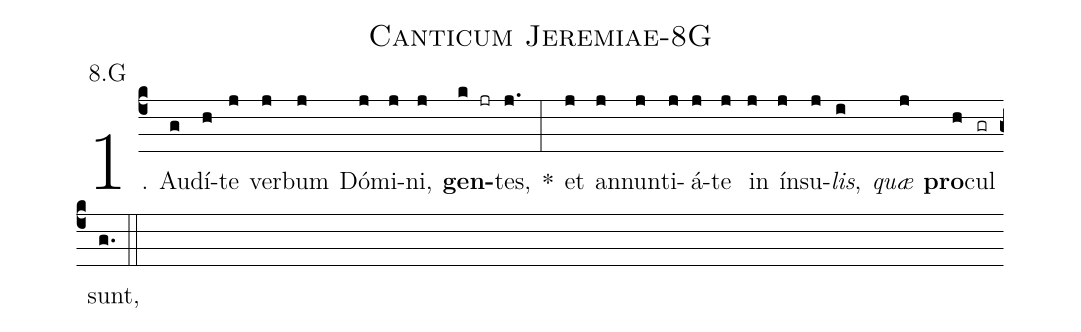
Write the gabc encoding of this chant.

name: Canticum Jeremiae-8G;
annotation: 8.G;
%%
(c4)1. Au(g)dí(h)te(j) ver(j)bum(j) Dó(j)mi(j)ni,(j) <b>gen</b>(k jr)tes,(j.) *(:) et(j) an(j)nun(j)ti(j)á(j)te(j) in(j) ín(j)su(j)<i>lis</i>,(i) <i>quæ</i>(j) <b>pro</b>(h)cul(gr) sunt,(g.) (::)
